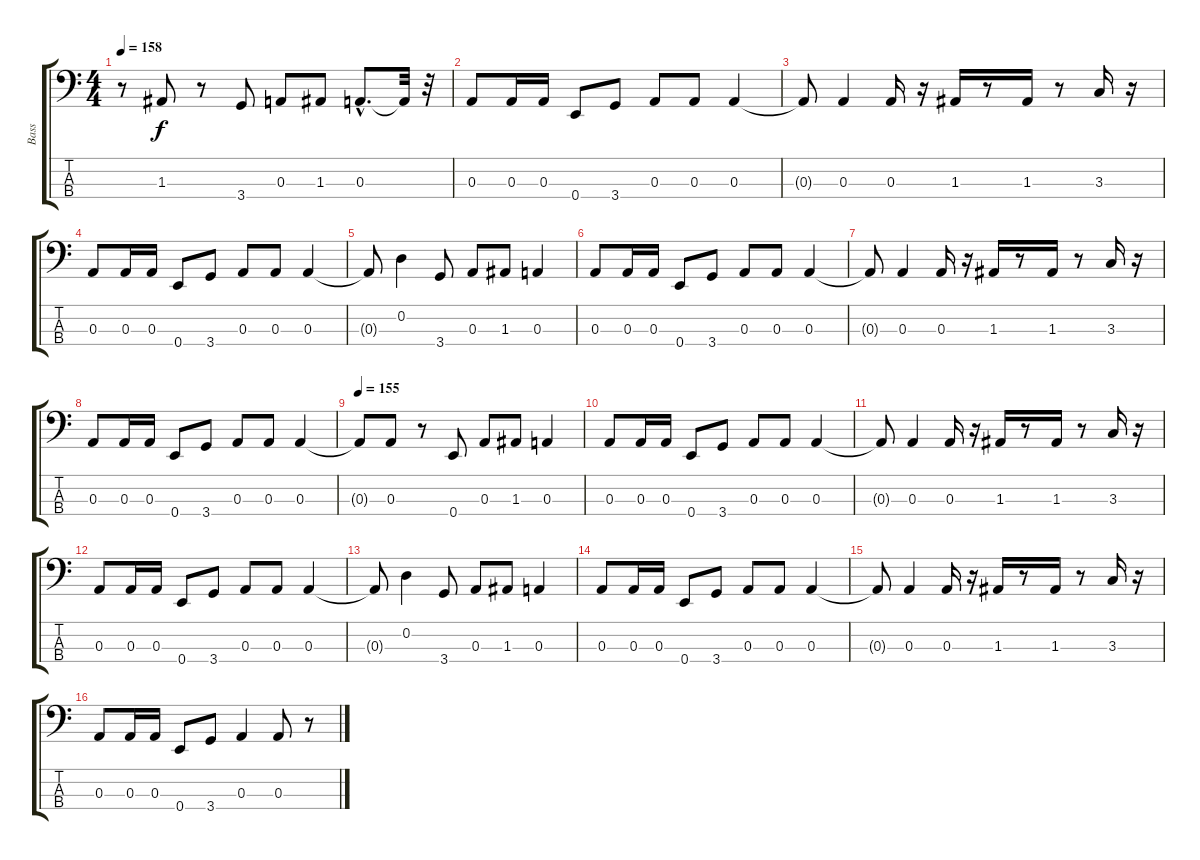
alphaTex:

\track ("Bass" "Bass") {instrument electricbasspick}
\staff {score tabs}
\tuning (G2 D2 A1 E1) {hide}
\ts (4 4)
\tempo 158
\clef f4
\ks c
r.8{dy fff} 1.3.8{dy f} r.8 3.4.8 0.3.8 1.3.8 0.3{hac}.8{d} 0.3{t}.32 r.32 |
0.3.8 0.3.16 0.3.16 0.4.8 3.4.8 0.3.8 0.3.8 0.3.4 |
0.3{t}.8 0.3.4 0.3.16 r.16 1.3.16 r.8 1.3.16 r.8 3.3.16 r.16 |
0.3.8 0.3.16 0.3.16 0.4.8 3.4.8 0.3.8 0.3.8 0.3.4 |
0.3{t}.8 0.2.4 3.4.8 0.3.8 1.3.8 0.3.4 |
0.3.8 0.3.16 0.3.16 0.4.8 3.4.8 0.3.8 0.3.8 0.3.4 |
0.3{t}.8 0.3.4 0.3.16 r.16 1.3.16 r.8 1.3.16 r.8 3.3.16 r.16 |
0.3.8 0.3.16 0.3.16 0.4.8 3.4.8 0.3.8 0.3.8 0.3.4 |
\tempo 155
0.3{t}.8 0.3.8 r.8 0.4.8 0.3.8 1.3.8 0.3.4 |
0.3.8 0.3.16 0.3.16 0.4.8 3.4.8 0.3.8 0.3.8 0.3.4 |
0.3{t}.8 0.3.4 0.3.16 r.16 1.3.16 r.8 1.3.16 r.8 3.3.16 r.16 |
0.3.8 0.3.16 0.3.16 0.4.8 3.4.8 0.3.8 0.3.8 0.3.4 |
0.3{t}.8 0.2.4 3.4.8 0.3.8 1.3.8 0.3.4 |
0.3.8 0.3.16 0.3.16 0.4.8 3.4.8 0.3.8 0.3.8 0.3.4 |
0.3{t}.8 0.3.4 0.3.16 r.16 1.3.16 r.8 1.3.16 r.8 3.3.16 r.16 |
0.3.8 0.3.16 0.3.16 0.4.8 3.4.8 0.3.4 0.3.8 r.8
